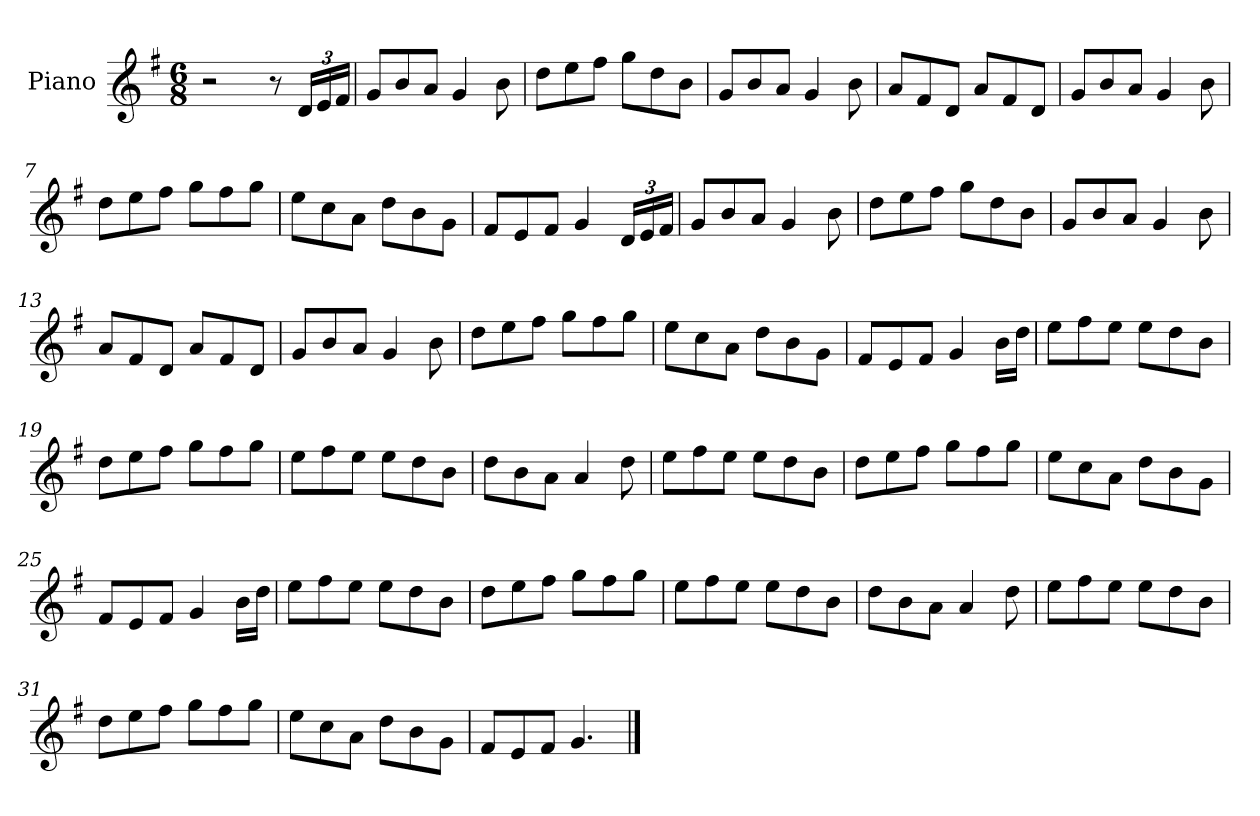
**kern
*part1
*staff1
*I"Piano
*I'Pno
*clefG2
*k[f#]
*M6/8
=1
2r
8r
*Xbrackettup
24d/LL
24e/
24f#/JJ
=2
8g/L
8b/
8a/J
4g/
8b\
=3
8dd\L
8ee\
8ff#\J
8gg\L
8dd\
8b\J
=4
8g/L
8b/
8a/J
4g/
8b\
=5
8a/L
8f#/
8d/J
8a/L
8f#/
8d/J
=6
8g/L
8b/
8a/J
4g/
8b\
=7
8dd\L
8ee\
8ff#\J
8gg\L
8ff#\
8gg\J
=8
8ee\L
8cc\
8a\J
8dd\L
8b\
8g\J
=9
8f#/L
8e/
8f#/J
4g/
24d/LL
24e/
24f#/JJ
=10
8g/L
8b/
8a/J
4g/
8b\
=11
8dd\L
8ee\
8ff#\J
8gg\L
8dd\
8b\J
=12
8g/L
8b/
8a/J
4g/
8b\
=13
8a/L
8f#/
8d/J
8a/L
8f#/
8d/J
=14
8g/L
8b/
8a/J
4g/
8b\
=15
8dd\L
8ee\
8ff#\J
8gg\L
8ff#\
8gg\J
=16
8ee\L
8cc\
8a\J
8dd\L
8b\
8g\J
=17
8f#/L
8e/
8f#/J
4g/
16b\LL
16dd\JJ
=18
8ee\L
8ff#\
8ee\J
8ee\L
8dd\
8b\J
=19
8dd\L
8ee\
8ff#\J
8gg\L
8ff#\
8gg\J
=20
8ee\L
8ff#\
8ee\J
8ee\L
8dd\
8b\J
=21
8dd\L
8b\
8a\J
4a/
8dd\
=22
8ee\L
8ff#\
8ee\J
8ee\L
8dd\
8b\J
=23
8dd\L
8ee\
8ff#\J
8gg\L
8ff#\
8gg\J
=24
8ee\L
8cc\
8a\J
8dd\L
8b\
8g\J
=25
8f#/L
8e/
8f#/J
4g/
16b\LL
16dd\JJ
=26
8ee\L
8ff#\
8ee\J
8ee\L
8dd\
8b\J
=27
8dd\L
8ee\
8ff#\J
8gg\L
8ff#\
8gg\J
=28
8ee\L
8ff#\
8ee\J
8ee\L
8dd\
8b\J
=29
8dd\L
8b\
8a\J
4a/
8dd\
=30
8ee\L
8ff#\
8ee\J
8ee\L
8dd\
8b\J
=31
8dd\L
8ee\
8ff#\J
8gg\L
8ff#\
8gg\J
=32
8ee\L
8cc\
8a\J
8dd\L
8b\
8g\J
=33
8f#/L
8e/
8f#/J
4.g/
==
*-
